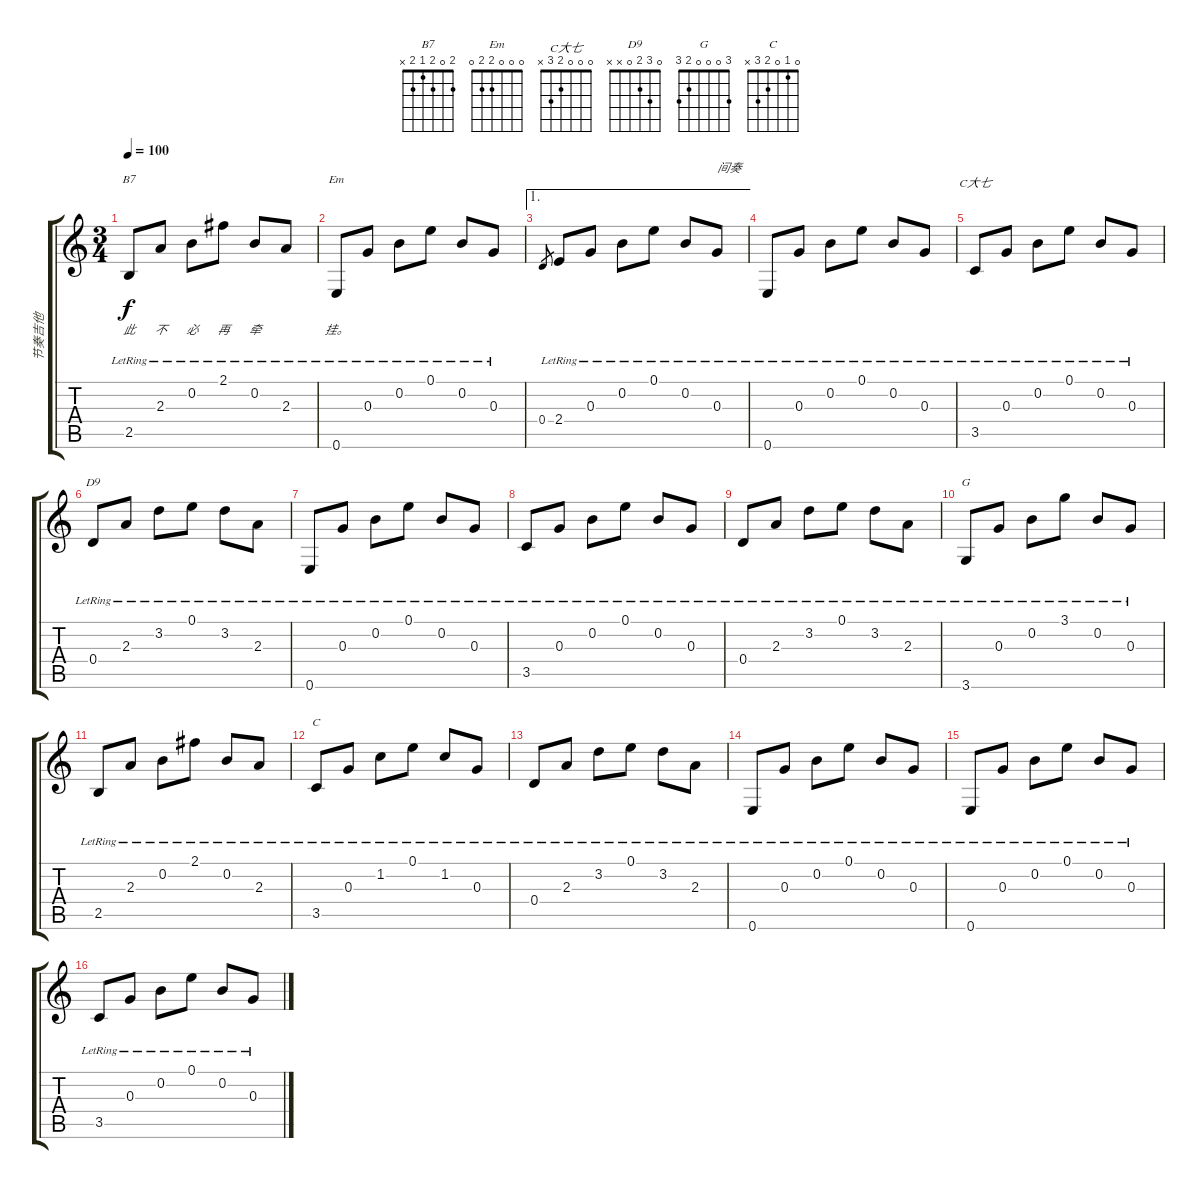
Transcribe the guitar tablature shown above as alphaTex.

\track ("节奏吉他" "节奏吉他") {instrument acousticguitarsteel}
\staff {score tabs}
\tuning (E4 B3 G3 D3 A2 E2) {hide}
\chord ("B7" 2 0 2 1 2 x)
\chord ("Em" 0 0 0 2 2 0)
\chord ("C大七" 0 0 0 2 3 x)
\chord ("D9" 0 3 2 0 x x)
\chord ("G" 3 0 0 0 2 3)
\chord ("C" 0 1 0 2 3 x)
\ts (3 4)
\tempo 100
\clef g2
\ks c
2.5{lr}.8{ch "B7" lyrics (0 "此") lyrics (1 "") lyrics (2 "") lyrics (3 "") lyrics (4 "") dy f} 2.3{lr}.8{lyrics (0 "不") lyrics (1 "") lyrics (2 "") lyrics (3 "") lyrics (4 "")} 0.2{lr}.8{lyrics (0 "必") lyrics (1 "") lyrics (2 "") lyrics (3 "") lyrics (4 "")} 2.1{lr}.8{lyrics (0 "再") lyrics (1 "") lyrics (2 "") lyrics (3 "") lyrics (4 "")} 0.2{lr}.8{lyrics (0 "牵") lyrics (1 "") lyrics (2 "") lyrics (3 "") lyrics (4 "")} 2.3{lr}.8{lyrics (0 "") lyrics (1 "") lyrics (2 "") lyrics (3 "") lyrics (4 "")} |
0.6{lr}.8{ch "Em" lyrics (0 "挂。") lyrics (1 "") lyrics (2 "") lyrics (3 "") lyrics (4 "")} 0.3{lr}.8{lyrics (0 "") lyrics (1 "") lyrics (2 "") lyrics (3 "") lyrics (4 "")} 0.2{lr}.8{lyrics (0 "") lyrics (1 "") lyrics (2 "") lyrics (3 "") lyrics (4 "")} 0.1{lr}.8{lyrics (0 "") lyrics (1 "") lyrics (2 "") lyrics (3 "") lyrics (4 "")} 0.2{lr}.8{lyrics (0 "") lyrics (1 "") lyrics (2 "") lyrics (3 "") lyrics (4 "")} 0.3{lr}.8{lyrics (0 "") lyrics (1 "") lyrics (2 "") lyrics (3 "") lyrics (4 "")} |
\ae 1
0.4.8{lyrics (0 "") lyrics (1 "") lyrics (2 "") lyrics (3 "") lyrics (4 "") gr} 2.4{lr}.8{lyrics (0 "") lyrics (1 "") lyrics (2 "") lyrics (3 "") lyrics (4 "")} 0.3{lr}.8{lyrics (0 "") lyrics (1 "") lyrics (2 "") lyrics (3 "") lyrics (4 "")} 0.2{lr}.8{lyrics (0 "") lyrics (1 "") lyrics (2 "") lyrics (3 "") lyrics (4 "")} 0.1{lr}.8{lyrics (0 "") lyrics (1 "") lyrics (2 "") lyrics (3 "") lyrics (4 "")} 0.2{lr}.8{lyrics (0 "") lyrics (1 "") lyrics (2 "") lyrics (3 "") lyrics (4 "")} 0.3{lr}.8{txt "间奏" lyrics (0 "") lyrics (1 "") lyrics (2 "") lyrics (3 "") lyrics (4 "")} |
0.6{lr}.8{lyrics (0 "") lyrics (1 "") lyrics (2 "") lyrics (3 "") lyrics (4 "")} 0.3{lr}.8{lyrics (0 "") lyrics (1 "") lyrics (2 "") lyrics (3 "") lyrics (4 "")} 0.2{lr}.8{lyrics (0 "") lyrics (1 "") lyrics (2 "") lyrics (3 "") lyrics (4 "")} 0.1{lr}.8{lyrics (0 "") lyrics (1 "") lyrics (2 "") lyrics (3 "") lyrics (4 "")} 0.2{lr}.8{lyrics (0 "") lyrics (1 "") lyrics (2 "") lyrics (3 "") lyrics (4 "")} 0.3{lr}.8{lyrics (0 "") lyrics (1 "") lyrics (2 "") lyrics (3 "") lyrics (4 "")} |
3.5{lr}.8{ch "C大七" lyrics (0 "") lyrics (1 "") lyrics (2 "") lyrics (3 "") lyrics (4 "")} 0.3{lr}.8{lyrics (0 "") lyrics (1 "") lyrics (2 "") lyrics (3 "") lyrics (4 "")} 0.2{lr}.8{lyrics (0 "") lyrics (1 "") lyrics (2 "") lyrics (3 "") lyrics (4 "")} 0.1{lr}.8{lyrics (0 "") lyrics (1 "") lyrics (2 "") lyrics (3 "") lyrics (4 "")} 0.2{lr}.8{lyrics (0 "") lyrics (1 "") lyrics (2 "") lyrics (3 "") lyrics (4 "")} 0.3{lr}.8{lyrics (0 "") lyrics (1 "") lyrics (2 "") lyrics (3 "") lyrics (4 "")} |
0.4{lr}.8{ch "D9" lyrics (0 "") lyrics (1 "") lyrics (2 "") lyrics (3 "") lyrics (4 "")} 2.3{lr}.8{lyrics (0 "") lyrics (1 "") lyrics (2 "") lyrics (3 "") lyrics (4 "")} 3.2{lr}.8{lyrics (0 "") lyrics (1 "") lyrics (2 "") lyrics (3 "") lyrics (4 "")} 0.1{lr}.8{lyrics (0 "") lyrics (1 "") lyrics (2 "") lyrics (3 "") lyrics (4 "")} 3.2{lr}.8{lyrics (0 "") lyrics (1 "") lyrics (2 "") lyrics (3 "") lyrics (4 "")} 2.3{lr}.8{lyrics (0 "") lyrics (1 "") lyrics (2 "") lyrics (3 "") lyrics (4 "")} |
0.6{lr}.8{lyrics (0 "") lyrics (1 "") lyrics (2 "") lyrics (3 "") lyrics (4 "")} 0.3{lr}.8{lyrics (0 "") lyrics (1 "") lyrics (2 "") lyrics (3 "") lyrics (4 "")} 0.2{lr}.8{lyrics (0 "") lyrics (1 "") lyrics (2 "") lyrics (3 "") lyrics (4 "")} 0.1{lr}.8{lyrics (0 "") lyrics (1 "") lyrics (2 "") lyrics (3 "") lyrics (4 "")} 0.2{lr}.8{lyrics (0 "") lyrics (1 "") lyrics (2 "") lyrics (3 "") lyrics (4 "")} 0.3{lr}.8{lyrics (0 "") lyrics (1 "") lyrics (2 "") lyrics (3 "") lyrics (4 "")} |
3.5{lr}.8{lyrics (0 "") lyrics (1 "") lyrics (2 "") lyrics (3 "") lyrics (4 "")} 0.3{lr}.8{lyrics (0 "") lyrics (1 "") lyrics (2 "") lyrics (3 "") lyrics (4 "")} 0.2{lr}.8{lyrics (0 "") lyrics (1 "") lyrics (2 "") lyrics (3 "") lyrics (4 "")} 0.1{lr}.8{lyrics (0 "") lyrics (1 "") lyrics (2 "") lyrics (3 "") lyrics (4 "")} 0.2{lr}.8{lyrics (0 "") lyrics (1 "") lyrics (2 "") lyrics (3 "") lyrics (4 "")} 0.3{lr}.8{lyrics (0 "") lyrics (1 "") lyrics (2 "") lyrics (3 "") lyrics (4 "")} |
0.4{lr}.8{lyrics (0 "") lyrics (1 "") lyrics (2 "") lyrics (3 "") lyrics (4 "")} 2.3{lr}.8{lyrics (0 "") lyrics (1 "") lyrics (2 "") lyrics (3 "") lyrics (4 "")} 3.2{lr}.8{lyrics (0 "") lyrics (1 "") lyrics (2 "") lyrics (3 "") lyrics (4 "")} 0.1{lr}.8{lyrics (0 "") lyrics (1 "") lyrics (2 "") lyrics (3 "") lyrics (4 "")} 3.2{lr}.8{lyrics (0 "") lyrics (1 "") lyrics (2 "") lyrics (3 "") lyrics (4 "")} 2.3{lr}.8{lyrics (0 "") lyrics (1 "") lyrics (2 "") lyrics (3 "") lyrics (4 "")} |
3.6{lr}.8{ch "G" lyrics (0 "") lyrics (1 "") lyrics (2 "") lyrics (3 "") lyrics (4 "")} 0.3{lr}.8{lyrics (0 "") lyrics (1 "") lyrics (2 "") lyrics (3 "") lyrics (4 "")} 0.2{lr}.8{lyrics (0 "") lyrics (1 "") lyrics (2 "") lyrics (3 "") lyrics (4 "")} 3.1{lr}.8{lyrics (0 "") lyrics (1 "") lyrics (2 "") lyrics (3 "") lyrics (4 "")} 0.2{lr}.8{lyrics (0 "") lyrics (1 "") lyrics (2 "") lyrics (3 "") lyrics (4 "")} 0.3{lr}.8{lyrics (0 "") lyrics (1 "") lyrics (2 "") lyrics (3 "") lyrics (4 "")} |
2.5{lr}.8{lyrics (0 "") lyrics (1 "") lyrics (2 "") lyrics (3 "") lyrics (4 "")} 2.3{lr}.8{lyrics (0 "") lyrics (1 "") lyrics (2 "") lyrics (3 "") lyrics (4 "")} 0.2{lr}.8{lyrics (0 "") lyrics (1 "") lyrics (2 "") lyrics (3 "") lyrics (4 "")} 2.1{lr}.8{lyrics (0 "") lyrics (1 "") lyrics (2 "") lyrics (3 "") lyrics (4 "")} 0.2{lr}.8{lyrics (0 "") lyrics (1 "") lyrics (2 "") lyrics (3 "") lyrics (4 "")} 2.3{lr}.8{lyrics (0 "") lyrics (1 "") lyrics (2 "") lyrics (3 "") lyrics (4 "")} |
3.5{lr}.8{ch "C" lyrics (0 "") lyrics (1 "") lyrics (2 "") lyrics (3 "") lyrics (4 "")} 0.3{lr}.8{lyrics (0 "") lyrics (1 "") lyrics (2 "") lyrics (3 "") lyrics (4 "")} 1.2{lr}.8{lyrics (0 "") lyrics (1 "") lyrics (2 "") lyrics (3 "") lyrics (4 "")} 0.1{lr}.8{lyrics (0 "") lyrics (1 "") lyrics (2 "") lyrics (3 "") lyrics (4 "")} 1.2{lr}.8{lyrics (0 "") lyrics (1 "") lyrics (2 "") lyrics (3 "") lyrics (4 "")} 0.3{lr}.8{lyrics (0 "") lyrics (1 "") lyrics (2 "") lyrics (3 "") lyrics (4 "")} |
0.4{lr}.8{lyrics (0 "") lyrics (1 "") lyrics (2 "") lyrics (3 "") lyrics (4 "")} 2.3{lr}.8{lyrics (0 "") lyrics (1 "") lyrics (2 "") lyrics (3 "") lyrics (4 "")} 3.2{lr}.8{lyrics (0 "") lyrics (1 "") lyrics (2 "") lyrics (3 "") lyrics (4 "")} 0.1{lr}.8{lyrics (0 "") lyrics (1 "") lyrics (2 "") lyrics (3 "") lyrics (4 "")} 3.2{lr}.8{lyrics (0 "") lyrics (1 "") lyrics (2 "") lyrics (3 "") lyrics (4 "")} 2.3{lr}.8{lyrics (0 "") lyrics (1 "") lyrics (2 "") lyrics (3 "") lyrics (4 "")} |
0.6{lr}.8{lyrics (0 "") lyrics (1 "") lyrics (2 "") lyrics (3 "") lyrics (4 "")} 0.3{lr}.8{lyrics (0 "") lyrics (1 "") lyrics (2 "") lyrics (3 "") lyrics (4 "")} 0.2{lr}.8{lyrics (0 "") lyrics (1 "") lyrics (2 "") lyrics (3 "") lyrics (4 "")} 0.1{lr}.8{lyrics (0 "") lyrics (1 "") lyrics (2 "") lyrics (3 "") lyrics (4 "")} 0.2{lr}.8{lyrics (0 "") lyrics (1 "") lyrics (2 "") lyrics (3 "") lyrics (4 "")} 0.3{lr}.8{lyrics (0 "") lyrics (1 "") lyrics (2 "") lyrics (3 "") lyrics (4 "")} |
0.6{lr}.8{lyrics (0 "") lyrics (1 "") lyrics (2 "") lyrics (3 "") lyrics (4 "")} 0.3{lr}.8{lyrics (0 "") lyrics (1 "") lyrics (2 "") lyrics (3 "") lyrics (4 "")} 0.2{lr}.8{lyrics (0 "") lyrics (1 "") lyrics (2 "") lyrics (3 "") lyrics (4 "")} 0.1{lr}.8{lyrics (0 "") lyrics (1 "") lyrics (2 "") lyrics (3 "") lyrics (4 "")} 0.2{lr}.8{lyrics (0 "") lyrics (1 "") lyrics (2 "") lyrics (3 "") lyrics (4 "")} 0.3{lr}.8{lyrics (0 "") lyrics (1 "") lyrics (2 "") lyrics (3 "") lyrics (4 "")} |
3.5{lr}.8{lyrics (0 "") lyrics (1 "") lyrics (2 "") lyrics (3 "") lyrics (4 "")} 0.3{lr}.8{lyrics (0 "") lyrics (1 "") lyrics (2 "") lyrics (3 "") lyrics (4 "")} 0.2{lr}.8{lyrics (0 "") lyrics (1 "") lyrics (2 "") lyrics (3 "") lyrics (4 "")} 0.1{lr}.8{lyrics (0 "") lyrics (1 "") lyrics (2 "") lyrics (3 "") lyrics (4 "")} 0.2{lr}.8{lyrics (0 "") lyrics (1 "") lyrics (2 "") lyrics (3 "") lyrics (4 "")} 0.3{lr}.8{lyrics (0 "") lyrics (1 "") lyrics (2 "") lyrics (3 "") lyrics (4 "")}
